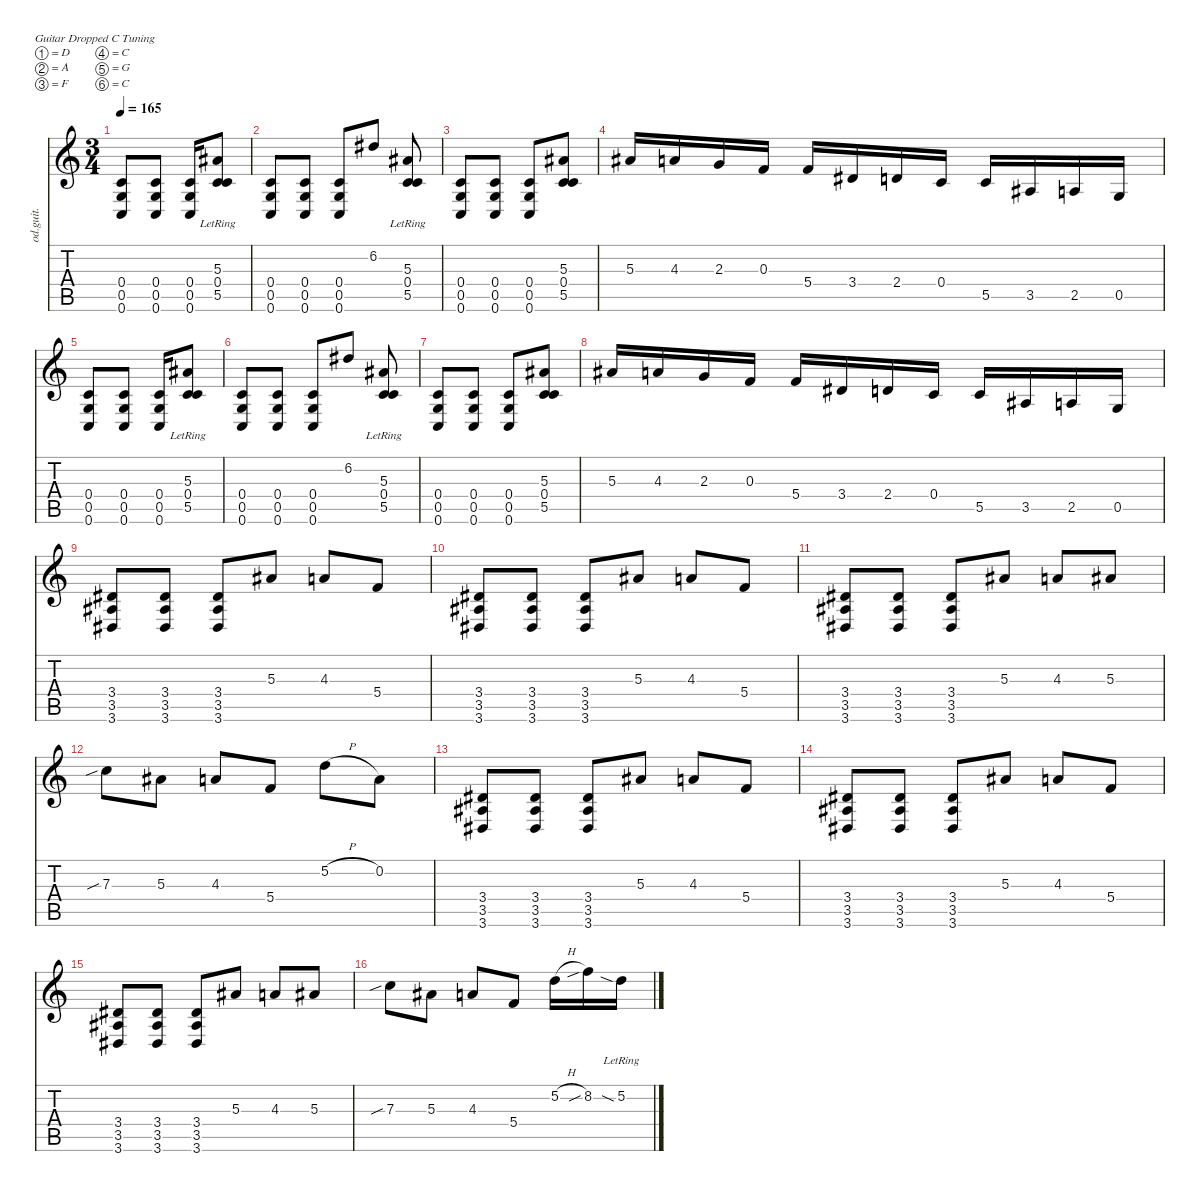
\defaultSystemsLayout 4
\hideDynamics
\bracketExtendMode nobrackets
\track ("Overdriven Guitar" "od.guit.") {instrument distortionguitar}
\staff {score tabs}
\tuning (D4 A3 F3 C3 G2 C2)
\ts (3 4)
\beaming (8 2 2 2)
\tempo 165
\clef g2
\ks c
(0.6 0.5 0.4).8{dy mf instrument distortionguitar} (0.6 0.5 0.4).8 (0.6 0.5 0.4).16 (0.4{lr} 5.3{lr acc #} 5.5{lr}).8 |
(0.6 0.5 0.4).8 (0.6 0.5 0.4).8 (0.6 0.5 0.4).8 6.2{acc #}.8 (5.3{lr acc #} 0.4{lr} 5.5{lr}).8 |
(0.6 0.5 0.4).8 (0.4 0.5 0.6).8 (0.6 0.5 0.4).8 (5.5 0.4 5.3{acc #}).8 |
5.3{acc #}.16 4.3.16 2.3.16 0.3.16 5.4.16 3.4{acc #}.16 2.4.16 0.4.16 5.5.16 3.5{acc #}.16 2.5.16 0.5.16 |
(0.6 0.5 0.4).8 (0.6 0.5 0.4).8 (0.6 0.5 0.4).16 (0.4{lr} 5.3{lr acc #} 5.5{lr}).8 |
(0.6 0.5 0.4).8 (0.6 0.5 0.4).8 (0.6 0.5 0.4).8 6.2{acc #}.8 (5.3{lr acc #} 0.4{lr} 5.5{lr}).8 |
(0.6 0.5 0.4).8 (0.4 0.5 0.6).8 (0.6 0.5 0.4).8 (5.5 0.4 5.3{acc #}).8 |
5.3{acc #}.16 4.3.16 2.3.16 0.3.16 5.4.16 3.4{acc #}.16 2.4.16 0.4.16 5.5.16 3.5{acc #}.16 2.5.16 0.5.16 |
(3.6{acc #} 3.5{acc #} 3.4{acc #}).8 (3.6{acc #} 3.5{acc #} 3.4{acc #}).8 (3.6{acc #} 3.5{acc #} 3.4{acc #}).8 5.3{acc #}.8 4.3.8 5.4.8 |
(3.6{acc #} 3.5{acc #} 3.4{acc #}).8 (3.6{acc #} 3.5{acc #} 3.4{acc #}).8 (3.6{acc #} 3.5{acc #} 3.4{acc #}).8 5.3{acc #}.8 4.3.8 5.4.8 |
(3.6{acc #} 3.5{acc #} 3.4{acc #}).8 (3.6{acc #} 3.5{acc #} 3.4{acc #}).8 (3.6{acc #} 3.4{acc #} 3.5{acc #}).8 5.3{acc #}.8 4.3.8 5.3{acc #}.8 |
7.3{sib}.8 5.3{acc #}.8 4.3.8 5.4.8 5.2{h}.8 0.2.8 |
(3.6{acc #} 3.5{acc #} 3.4{acc #}).8 (3.6{acc #} 3.5{acc #} 3.4{acc #}).8 (3.6{acc #} 3.5{acc #} 3.4{acc #}).8 5.3{acc #}.8 4.3.8 5.4.8 |
(3.6{acc #} 3.5{acc #} 3.4{acc #}).8 (3.6{acc #} 3.5{acc #} 3.4{acc #}).8 (3.6{acc #} 3.5{acc #} 3.4{acc #}).8 5.3{acc #}.8 4.3.8 5.4.8 |
(3.6{acc #} 3.5{acc #} 3.4{acc #}).8 (3.6{acc #} 3.5{acc #} 3.4{acc #}).8 (3.6{acc #} 3.4{acc #} 3.5{acc #}).8 5.3{acc #}.8 4.3.8 5.3{acc #}.8 |
7.3{sib}.8 5.3{acc #}.8 4.3.8 5.4.8 5.2{h}.16 8.2{sib}.16 5.2{sia lr}.16
